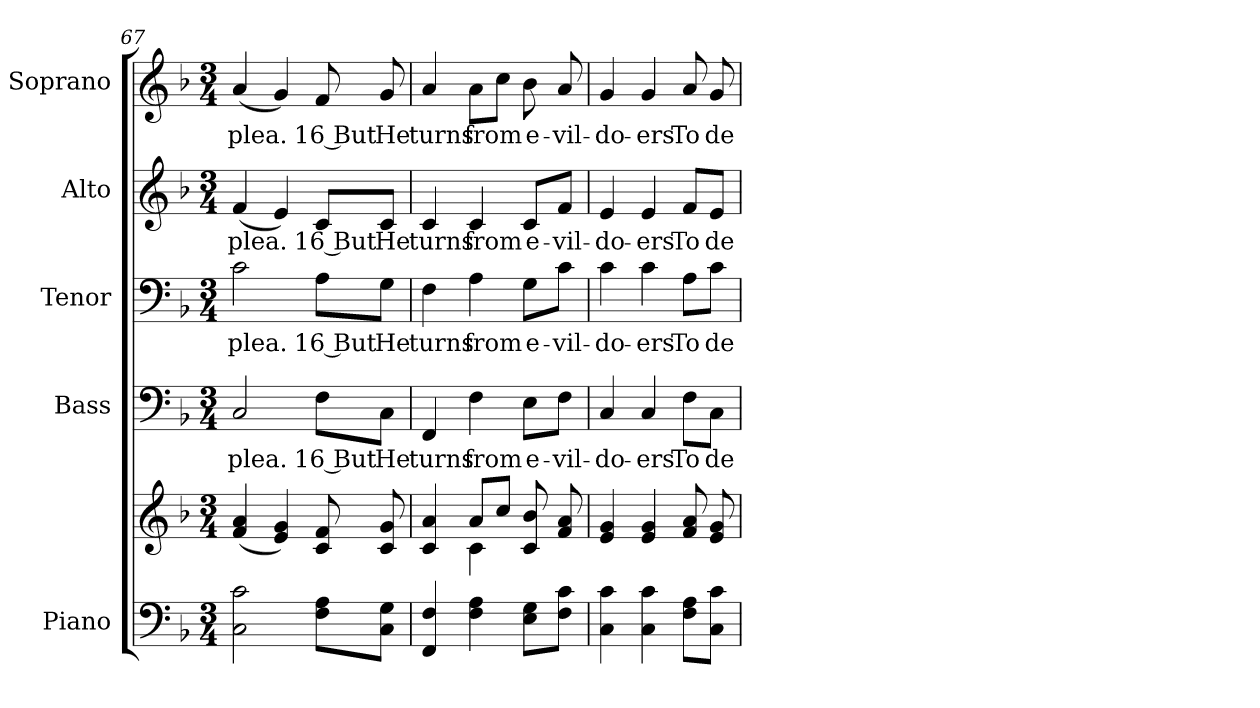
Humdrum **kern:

**kern	**kern	**kern	**text	**kern	**text	**kern	**text	**kern	**text
*part5	*part5	*part4	*part4	*part3	*part3	*part2	*part2	*part1	*part1
*staff6	*staff5	*staff4	*staff4	*staff3	*staff3	*staff2	*staff2	*staff1	*staff1
*I"Piano	*	*I"Bass	*	*I"Tenor	*	*I"Alto	*	*I"Soprano	*
*I'Pno.	*	*I'B.	*	*I'T.	*	*I'A.	*	*I'S.	*
*clefF4	*clefG2	*clefF4	*	*clefF4	*	*clefG2	*	*clefG2	*
*k[b-]	*k[b-]	*k[b-]	*	*k[b-]	*	*k[b-]	*	*k[b-]	*
*F:	*F:	*F:	*	*F:	*	*F:	*	*F:	*
*M3/4	*M3/4	*M3/4	*	*M3/4	*	*M3/4	*	*M3/4	*
=67	=67	=67	=67	=67	=67	=67	=67	=67	=67
!	!	!	!LO:LY:b:color=#000000	!	!	!	!	!	!
!	!	!	!	!	!LO:LY:b:color=#000000	!	!	!	!
!	!	!	!	!	!	!	!LO:LY:b:color=#000000	!	!
!	!	!	!	!	!	!	!	!	!LO:LY:b:color=#000000
2Ci\ 2ci	(4fi/ 4ai	2Ci/	plea.	2ci\	plea.	(4fi/	plea.	(4ai/	plea.
.	4ei/ 4gi)	.	.	.	.	4ei/)	.	4gi/)	.
!	!	!	!LO:LY:b:color=#000000	!	!	!	!	!	!
!	!	!	!	!	!LO:LY:b:color=#000000	!	!	!	!
!	!	!	!	!	!	!	!LO:LY:b:color=#000000	!	!
!	!	!	!	!	!	!	!	!	!LO:LY:b:color=#000000
8Fi\ 8Ai\L	8ci/ 8fi	8Fi\L	16 But	8Ai\L	16 But	8ci/L	16 But	8fi/	16 But
!	!	!	!LO:LY:b:color=#000000	!	!	!	!	!	!
!	!	!	!	!	!LO:LY:b:color=#000000	!	!	!	!
!	!	!	!	!	!	!	!LO:LY:b:color=#000000	!	!
!	!	!	!	!	!	!	!	!	!LO:LY:b:color=#000000
8Ci\ 8Gi\J	8ci/ 8gi	8Ci\J	He	8Gi\J	He	8ci/J	He	8gi/	He
=68	=68	=68	=68	=68	=68	=68	=68	=68	=68
*	*^	*	*	*	*	*	*	*	*
!	!	!	!	!LO:LY:b:color=#000000	!	!	!	!	!	!
!	!	!	!	!	!	!LO:LY:b:color=#000000	!	!	!	!
!	!	!	!	!	!	!	!	!LO:LY:b:color=#000000	!	!
!	!	!	!	!	!	!	!	!	!	!LO:LY:b:color=#000000
4FFi/ 4Fi	4ci/ 4ai	4ryy	4FFi/	turns	4Fi\	turns	4ci/	turns	4ai/	turns
!	!	!	!	!LO:LY:b:color=#000000	!	!	!	!	!	!
!	!	!	!	!	!	!LO:LY:b:color=#000000	!	!	!	!
!	!	!	!	!	!	!	!	!LO:LY:b:color=#000000	!	!
!	!	!	!	!	!	!	!	!	!	!LO:LY:b:color=#000000
4Fi\ 4Ai	8ai/L	4ci\	4Fi\	from	4Ai\	from	4ci/	from	8ai\L	from
.	8cci/J	.	.	.	.	.	.	.	8cci\J	.
!	!	!	!	!LO:LY:b:color=#000000	!	!	!	!	!	!
!	!	!	!	!	!	!LO:LY:b:color=#000000	!	!	!	!
!	!	!	!	!	!	!	!	!LO:LY:b:color=#000000	!	!
!	!	!	!	!	!	!	!	!	!	!LO:LY:b:color=#000000
8Ei\ 8Gi\L	8ci/ 8b-i	4ryy	8Ei\L	e-	8Gi\L	e-	8ci/L	e-	8b-i\	e-
!	!	!	!	!LO:LY:b:color=#000000	!	!	!	!	!	!
!	!	!	!	!	!	!LO:LY:b:color=#000000	!	!	!	!
!	!	!	!	!	!	!	!	!LO:LY:b:color=#000000	!	!
!	!	!	!	!	!	!	!	!	!	!LO:LY:b:color=#000000
8Fi\ 8ci\J	8fi/ 8ai	.	8Fi\J	-vil-	8ci\J	-vil-	8fi/J	-vil-	8ai/	-vil-
*	*v	*v	*	*	*	*	*	*	*	*
=69	=69	=69	=69	=69	=69	=69	=69	=69	=69
!	!	!	!LO:LY:b:color=#000000	!	!	!	!	!	!
!	!	!	!	!	!LO:LY:b:color=#000000	!	!	!	!
!	!	!	!	!	!	!	!LO:LY:b:color=#000000	!	!
!	!	!	!	!	!	!	!	!	!LO:LY:b:color=#000000
4Ci\ 4ci	4ei/ 4gi	4Ci/	-do-	4ci\	-do-	4ei/	-do-	4gi/	-do-
!	!	!	!LO:LY:b:color=#000000	!	!	!	!	!	!
!	!	!	!	!	!LO:LY:b:color=#000000	!	!	!	!
!	!	!	!	!	!	!	!LO:LY:b:color=#000000	!	!
!	!	!	!	!	!	!	!	!	!LO:LY:b:color=#000000
4Ci\ 4ci	4ei/ 4gi	4Ci/	-ers	4ci\	-ers	4ei/	-ers	4gi/	-ers
!	!	!	!LO:LY:b:color=#000000	!	!	!	!	!	!
!	!	!	!	!	!LO:LY:b:color=#000000	!	!	!	!
!	!	!	!	!	!	!	!LO:LY:b:color=#000000	!	!
!	!	!	!	!	!	!	!	!	!LO:LY:b:color=#000000
8Fi\ 8Ai\L	8fi/ 8ai	8Fi\L	To	8Ai\L	To	8fi/L	To	8ai/	To
!	!	!	!LO:LY:b:color=#000000	!	!	!	!	!	!
!	!	!	!	!	!LO:LY:b:color=#000000	!	!	!	!
!	!	!	!	!	!	!	!LO:LY:b:color=#000000	!	!
!	!	!	!	!	!	!	!	!	!LO:LY:b:color=#000000
8Ci\ 8ci\J	8ei/ 8gi	8Ci\J	de-	8ci\J	de-	8ei/J	de-	8gi/	de-
=	=	=	=	=	=	=	=	=	=
*-	*-	*-	*-	*-	*-	*-	*-	*-	*-
